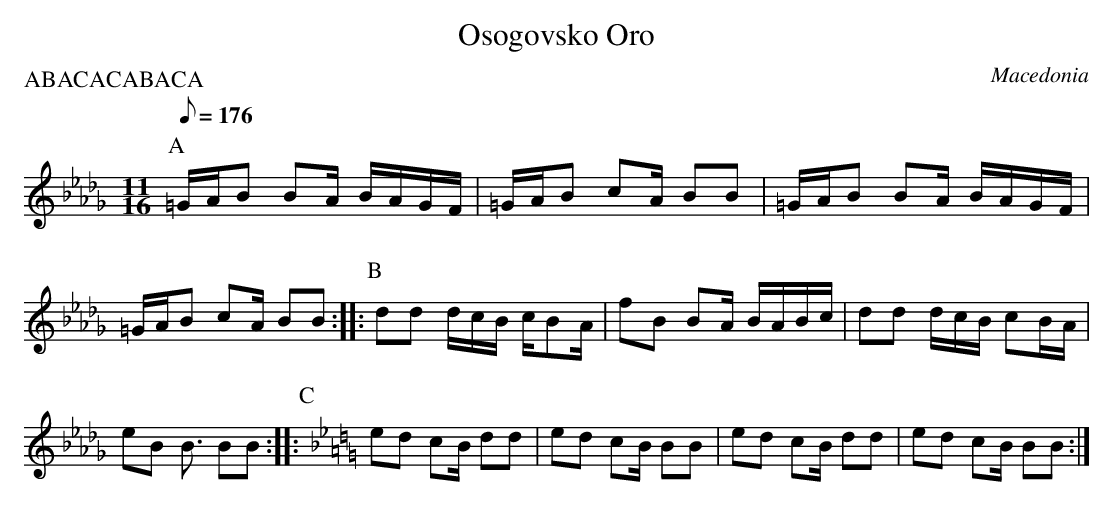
X:1
T:Osogovsko Oro
Q:1/8=176
P:ABACACABACA
O:Macedonia
M:11/16
K:Bbm
P:A
=GAB2 B2A BAGF|=GAB2 c2A B2B2|\
=GAB2 B2A BAGF|=GAB2 c2A B2B2 ::\
P:B
d2d2 dcB cB2A|f2B2 B2A BABc|\
d2d2 dcB c2BA|e2B2 B3 B2B2::\
P:C
K:Bb
e2d2 c2B d2d2|e2d2 c2B B2B2|\
e2d2 c2B d2d2|e2d2 c2B B2B2:|
